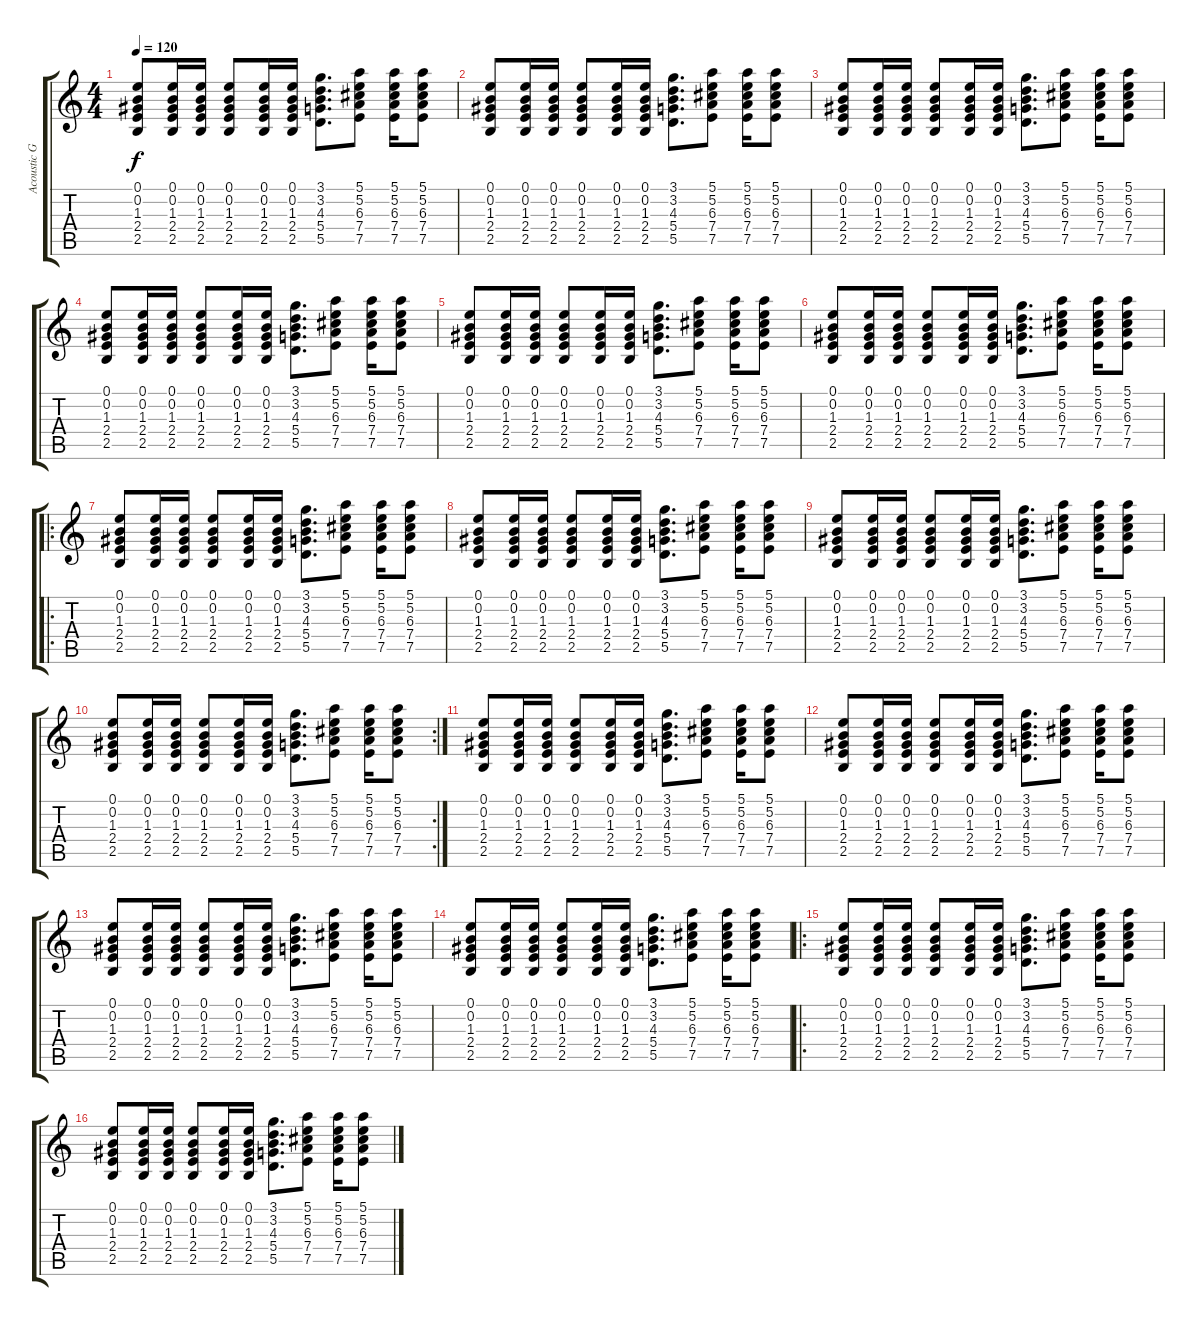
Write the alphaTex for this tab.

\track ("Acoustic Guitar " "Acoustic G") {instrument acousticguitarsteel}
\staff {score tabs}
\tuning (E4 B3 G3 D3 A2 E2) {hide}
\ts (4 4)
\tempo 120
\clef g2
\ks c
(0.1 0.2 1.3 2.4 2.5).8{dy f} (0.1 0.2 1.3 2.4 2.5).16 (0.1 0.2 1.3 2.4 2.5).16 (0.1 0.2 1.3 2.4 2.5).8 (0.1 0.2 1.3 2.4 2.5).16 (0.1 0.2 1.3 2.4 2.5).16 (3.1 3.2 4.3 5.4 5.5).8{d} (5.1 5.2 6.3 7.4 7.5).8 (5.1 5.2 6.3 7.4 7.5).16 (5.1 5.2 6.3 7.4 7.5).8 |
(0.1 0.2 1.3 2.4 2.5).8 (0.1 0.2 1.3 2.4 2.5).16 (0.1 0.2 1.3 2.4 2.5).16 (0.1 0.2 1.3 2.4 2.5).8 (0.1 0.2 1.3 2.4 2.5).16 (0.1 0.2 1.3 2.4 2.5).16 (3.1 3.2 4.3 5.4 5.5).8{d} (5.1 5.2 6.3 7.4 7.5).8 (5.1 5.2 6.3 7.4 7.5).16 (5.1 5.2 6.3 7.4 7.5).8 |
(0.1 0.2 1.3 2.4 2.5).8 (0.1 0.2 1.3 2.4 2.5).16 (0.1 0.2 1.3 2.4 2.5).16 (0.1 0.2 1.3 2.4 2.5).8 (0.1 0.2 1.3 2.4 2.5).16 (0.1 0.2 1.3 2.4 2.5).16 (3.1 3.2 4.3 5.4 5.5).8{d} (5.1 5.2 6.3 7.4 7.5).8 (5.1 5.2 6.3 7.4 7.5).16 (5.1 5.2 6.3 7.4 7.5).8 |
(0.1 0.2 1.3 2.4 2.5).8 (0.1 0.2 1.3 2.4 2.5).16 (0.1 0.2 1.3 2.4 2.5).16 (0.1 0.2 1.3 2.4 2.5).8 (0.1 0.2 1.3 2.4 2.5).16 (0.1 0.2 1.3 2.4 2.5).16 (3.1 3.2 4.3 5.4 5.5).8{d} (5.1 5.2 6.3 7.4 7.5).8 (5.1 5.2 6.3 7.4 7.5).16 (5.1 5.2 6.3 7.4 7.5).8 |
(0.1 0.2 1.3 2.4 2.5).8 (0.1 0.2 1.3 2.4 2.5).16 (0.1 0.2 1.3 2.4 2.5).16 (0.1 0.2 1.3 2.4 2.5).8 (0.1 0.2 1.3 2.4 2.5).16 (0.1 0.2 1.3 2.4 2.5).16 (3.1 3.2 4.3 5.4 5.5).8{d} (5.1 5.2 6.3 7.4 7.5).8 (5.1 5.2 6.3 7.4 7.5).16 (5.1 5.2 6.3 7.4 7.5).8 |
(0.1 0.2 1.3 2.4 2.5).8 (0.1 0.2 1.3 2.4 2.5).16 (0.1 0.2 1.3 2.4 2.5).16 (0.1 0.2 1.3 2.4 2.5).8 (0.1 0.2 1.3 2.4 2.5).16 (0.1 0.2 1.3 2.4 2.5).16 (3.1 3.2 4.3 5.4 5.5).8{d} (5.1 5.2 6.3 7.4 7.5).8 (5.1 5.2 6.3 7.4 7.5).16 (5.1 5.2 6.3 7.4 7.5).8 |
\ro
(0.1 0.2 1.3 2.4 2.5).8 (0.1 0.2 1.3 2.4 2.5).16 (0.1 0.2 1.3 2.4 2.5).16 (0.1 0.2 1.3 2.4 2.5).8 (0.1 0.2 1.3 2.4 2.5).16 (0.1 0.2 1.3 2.4 2.5).16 (3.1 3.2 4.3 5.4 5.5).8{d} (5.1 5.2 6.3 7.4 7.5).8 (5.1 5.2 6.3 7.4 7.5).16 (5.1 5.2 6.3 7.4 7.5).8 |
(0.1 0.2 1.3 2.4 2.5).8 (0.1 0.2 1.3 2.4 2.5).16 (0.1 0.2 1.3 2.4 2.5).16 (0.1 0.2 1.3 2.4 2.5).8 (0.1 0.2 1.3 2.4 2.5).16 (0.1 0.2 1.3 2.4 2.5).16 (3.1 3.2 4.3 5.4 5.5).8{d} (5.1 5.2 6.3 7.4 7.5).8 (5.1 5.2 6.3 7.4 7.5).16 (5.1 5.2 6.3 7.4 7.5).8 |
(0.1 0.2 1.3 2.4 2.5).8 (0.1 0.2 1.3 2.4 2.5).16 (0.1 0.2 1.3 2.4 2.5).16 (0.1 0.2 1.3 2.4 2.5).8 (0.1 0.2 1.3 2.4 2.5).16 (0.1 0.2 1.3 2.4 2.5).16 (3.1 3.2 4.3 5.4 5.5).8{d} (5.1 5.2 6.3 7.4 7.5).8 (5.1 5.2 6.3 7.4 7.5).16 (5.1 5.2 6.3 7.4 7.5).8 |
\rc 2
(0.1 0.2 1.3 2.4 2.5).8 (0.1 0.2 1.3 2.4 2.5).16 (0.1 0.2 1.3 2.4 2.5).16 (0.1 0.2 1.3 2.4 2.5).8 (0.1 0.2 1.3 2.4 2.5).16 (0.1 0.2 1.3 2.4 2.5).16 (3.1 3.2 4.3 5.4 5.5).8{d} (5.1 5.2 6.3 7.4 7.5).8 (5.1 5.2 6.3 7.4 7.5).16 (5.1 5.2 6.3 7.4 7.5).8 |
(0.1 0.2 1.3 2.4 2.5).8 (0.1 0.2 1.3 2.4 2.5).16 (0.1 0.2 1.3 2.4 2.5).16 (0.1 0.2 1.3 2.4 2.5).8 (0.1 0.2 1.3 2.4 2.5).16 (0.1 0.2 1.3 2.4 2.5).16 (3.1 3.2 4.3 5.4 5.5).8{d} (5.1 5.2 6.3 7.4 7.5).8 (5.1 5.2 6.3 7.4 7.5).16 (5.1 5.2 6.3 7.4 7.5).8 |
(0.1 0.2 1.3 2.4 2.5).8 (0.1 0.2 1.3 2.4 2.5).16 (0.1 0.2 1.3 2.4 2.5).16 (0.1 0.2 1.3 2.4 2.5).8 (0.1 0.2 1.3 2.4 2.5).16 (0.1 0.2 1.3 2.4 2.5).16 (3.1 3.2 4.3 5.4 5.5).8{d} (5.1 5.2 6.3 7.4 7.5).8 (5.1 5.2 6.3 7.4 7.5).16 (5.1 5.2 6.3 7.4 7.5).8 |
(0.1 0.2 1.3 2.4 2.5).8 (0.1 0.2 1.3 2.4 2.5).16 (0.1 0.2 1.3 2.4 2.5).16 (0.1 0.2 1.3 2.4 2.5).8 (0.1 0.2 1.3 2.4 2.5).16 (0.1 0.2 1.3 2.4 2.5).16 (3.1 3.2 4.3 5.4 5.5).8{d} (5.1 5.2 6.3 7.4 7.5).8 (5.1 5.2 6.3 7.4 7.5).16 (5.1 5.2 6.3 7.4 7.5).8 |
(0.1 0.2 1.3 2.4 2.5).8 (0.1 0.2 1.3 2.4 2.5).16 (0.1 0.2 1.3 2.4 2.5).16 (0.1 0.2 1.3 2.4 2.5).8 (0.1 0.2 1.3 2.4 2.5).16 (0.1 0.2 1.3 2.4 2.5).16 (3.1 3.2 4.3 5.4 5.5).8{d} (5.1 5.2 6.3 7.4 7.5).8 (5.1 5.2 6.3 7.4 7.5).16 (5.1 5.2 6.3 7.4 7.5).8 |
\ro
(0.1 0.2 1.3 2.4 2.5).8 (0.1 0.2 1.3 2.4 2.5).16 (0.1 0.2 1.3 2.4 2.5).16 (0.1 0.2 1.3 2.4 2.5).8 (0.1 0.2 1.3 2.4 2.5).16 (0.1 0.2 1.3 2.4 2.5).16 (3.1 3.2 4.3 5.4 5.5).8{d} (5.1 5.2 6.3 7.4 7.5).8 (5.1 5.2 6.3 7.4 7.5).16 (5.1 5.2 6.3 7.4 7.5).8 |
(0.1 0.2 1.3 2.4 2.5).8 (0.1 0.2 1.3 2.4 2.5).16 (0.1 0.2 1.3 2.4 2.5).16 (0.1 0.2 1.3 2.4 2.5).8 (0.1 0.2 1.3 2.4 2.5).16 (0.1 0.2 1.3 2.4 2.5).16 (3.1 3.2 4.3 5.4 5.5).8{d} (5.1 5.2 6.3 7.4 7.5).8 (5.1 5.2 6.3 7.4 7.5).16 (5.1 5.2 6.3 7.4 7.5).8
